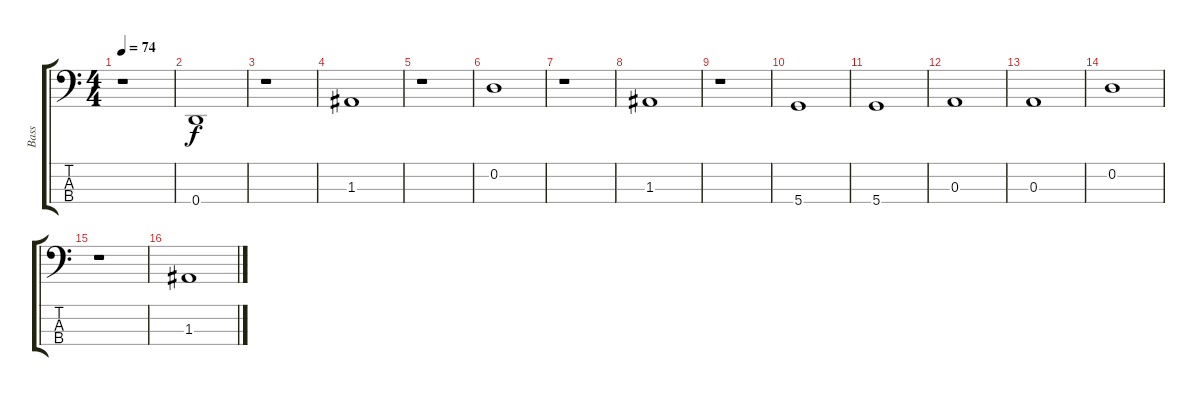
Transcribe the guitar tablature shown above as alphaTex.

\track ("Bass" "Bass") {instrument fretlessbass}
\staff {score tabs}
\tuning (G2 D2 A1 D1) {hide}
\ts (4 4)
\tempo 74
\clef f4
\ks c
r.1{dy f} |
0.4.1 |
r.1 |
1.3.1 |
r.1 |
0.2.1 |
r.1 |
1.3.1 |
r.1 |
5.4.1 |
5.4.1 |
0.3.1 |
0.3.1 |
0.2.1 |
r.1 |
1.3.1
